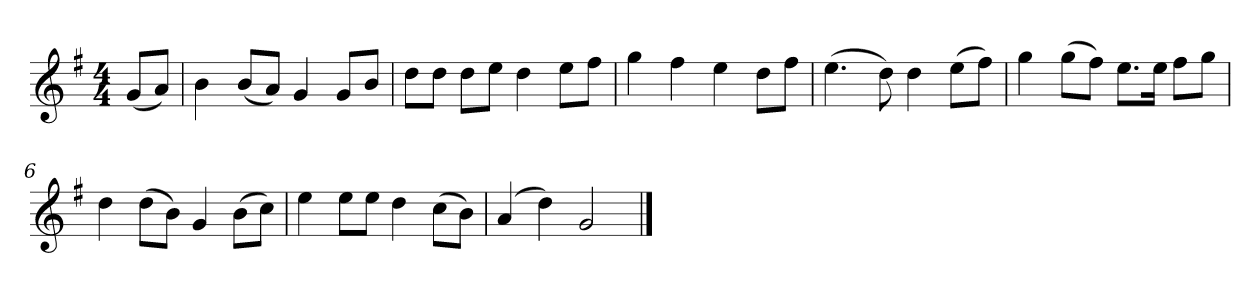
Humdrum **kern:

**kern
*part1
*staff1
*k[f#]
*M4/4
*MM120
=
(8gL
8aJ)
=1
4b
(8bL
8aJ)
4g
8gL
8bJ
=2
8ddL
8ddJ
8ddL
8eeJ
4dd
8eeL
8ff#J
=3
4gg
4ff#
4ee
8ddL
8ff#J
=4
(4.ee
8dd)
4dd
(8eeL
8ff#J)
=5
4gg
(8ggL
8ff#J)
8.eeL
16eeJk
8ff#L
8ggJ
=6
4dd
(8ddL
8bJ)
4g
(8bL
8ccJ)
=7
4ee
8eeL
8eeJ
4dd
(8ccL
8bJ)
=8
(4a
4dd)
2g
==
*-
